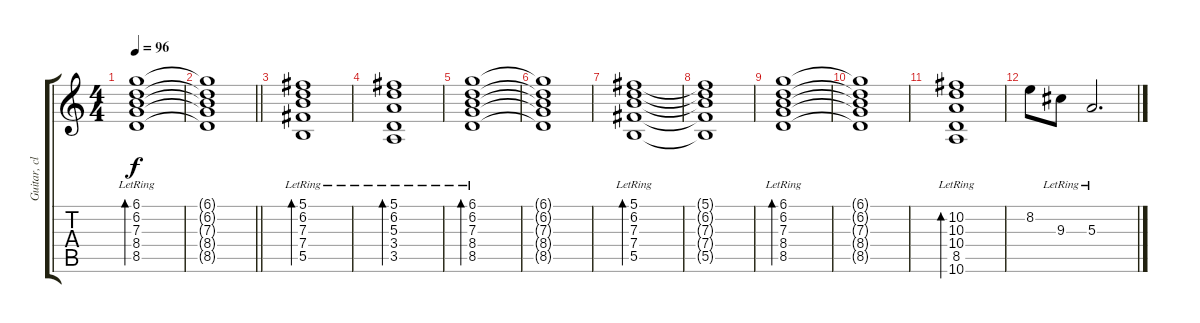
\track ("Guitar, clean" "Guitar, cl") {instrument electricguitarclean}
\staff {score tabs}
\tuning (Db4 Ab3 E3 B2 Gb2 B1) {hide}
\ts (4 4)
\tempo 96
\clef g2
\ks c
(6.1{lr} 6.2{lr} 7.3{lr} 8.4 8.5).1{bd 240 dy f} |
\barLineRight lightlight
(6.1{t} 6.2{t} 7.3{t} 8.4{t} 8.5{t}).1 |
(5.1{lr} 6.2{lr} 7.3{lr} 7.4 5.5).1{bd 240} |
(5.1{lr} 6.2{lr} 5.3{lr} 3.4 3.5).1{bd 240} |
(6.1{lr} 6.2{lr} 7.3{lr} 8.4 8.5).1{bd 240} |
(6.1{t} 6.2{t} 7.3{t} 8.4{t} 8.5{t}).1 |
(5.1{lr} 6.2{lr} 7.3{lr} 7.4 5.5).1{bd 240} |
(5.1{t} 6.2{t} 7.3{t} 7.4{t} 5.5{t}).1 |
(6.1{lr} 6.2{lr} 7.3{lr} 8.4 8.5).1{bd 240} |
(6.1{t} 6.2{t} 7.3{t} 8.4{t} 8.5{t}).1 |
(10.2{lr} 10.3{lr} 10.4{lr} 8.5 10.6).1{bd 240} |
8.2.8 9.3{lr}.8 5.3{lr}.2{d}
